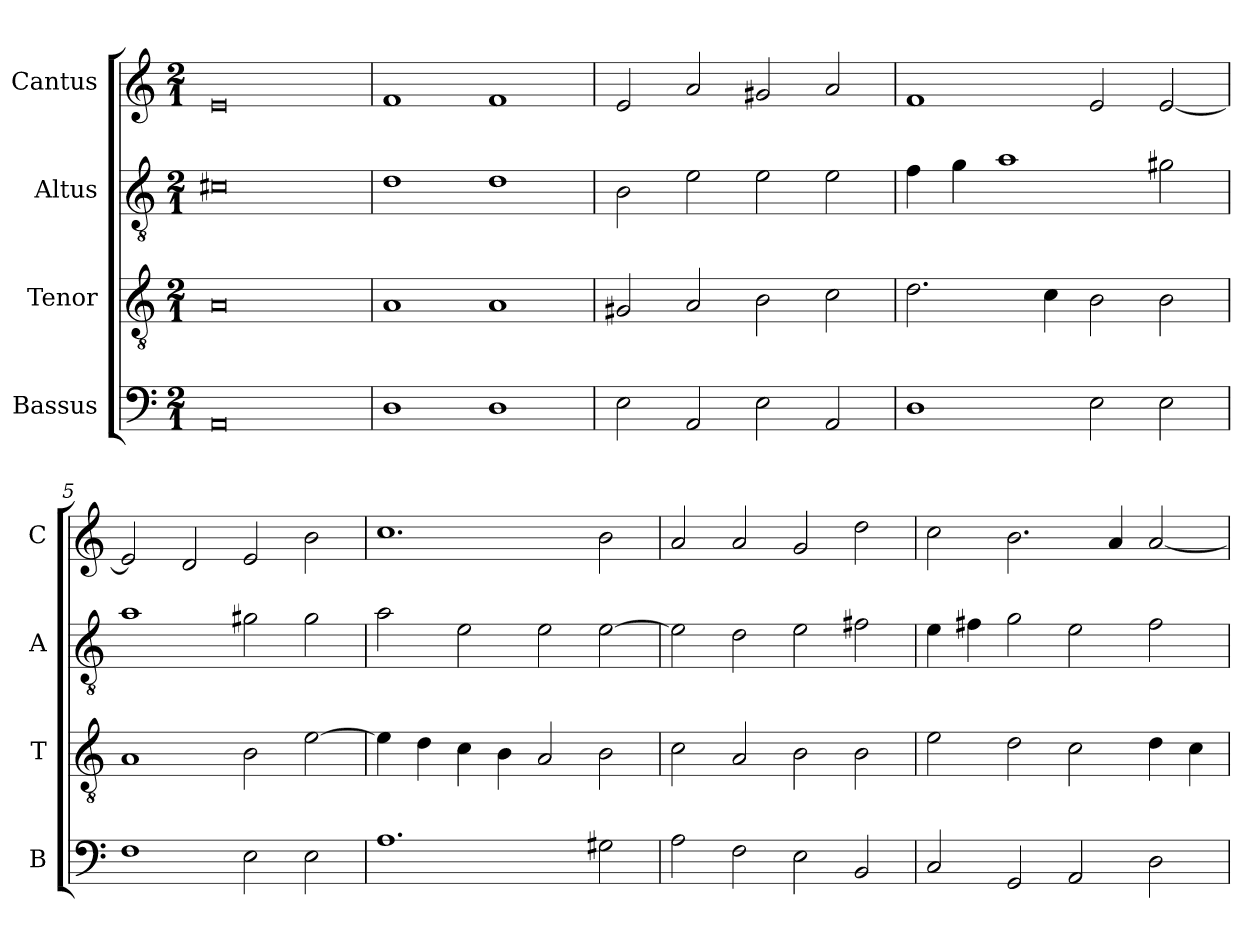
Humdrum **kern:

**kern	**kern	**kern	**kern
*part4	*part3	*part2	*part1
*staff4	*staff3	*staff2	*staff1
*I"Bassus	*I"Tenor	*I"Altus	*I"Cantus
*I'B	*I'T	*I'A	*I'C
*clefF4	*clefGv2	*clefGv2	*clefG2
*k[]	*k[]	*k[]	*k[]
*M2/1	*M2/1	*M2/1	*M2/1
=1	=1	=1	=1
0AA	0A	0c#X	0e
=2	=2	=2	=2
1D	1A	1d	1f
1D	1A	1d	1f
=3	=3	=3	=3
2E	2G#X	2B	2e
2AA	2A	2e	2a
2E	2B	2e	2g#X
2AA	2c	2e	2a
=4	=4	=4	=4
1D	2.d	4f	1f
.	.	4g	.
.	.	1a	.
.	4c	.	.
2E	2B	.	2e
2E	2B	2g#X	[2e
=5	=5	=5	=5
1F	1A	1a	2e]
.	.	.	2d
2E	2B	2g#X	2e
2E	[2e	2g#	2b
=6	=6	=6	=6
1.A	4e]	2a	1.cc
.	4d	.	.
.	4c	2e	.
.	4B	.	.
.	2A	2e	.
2G#X	2B	[2e	2b
=7	=7	=7	=7
2A	2c	2e]	2a
2F	2A	2d	2a
2E	2B	2e	2g
2BB	2B	2f#X	2dd
=8	=8	=8	=8
2C	2e	4e	2cc
.	.	4f#X	.
2GG	2d	2g	2.b
2AA	2c	2e	.
.	.	.	4a
2D	4d	2f#	[2a
.	4c	.	.
=	=	=	=
*-	*-	*-	*-
